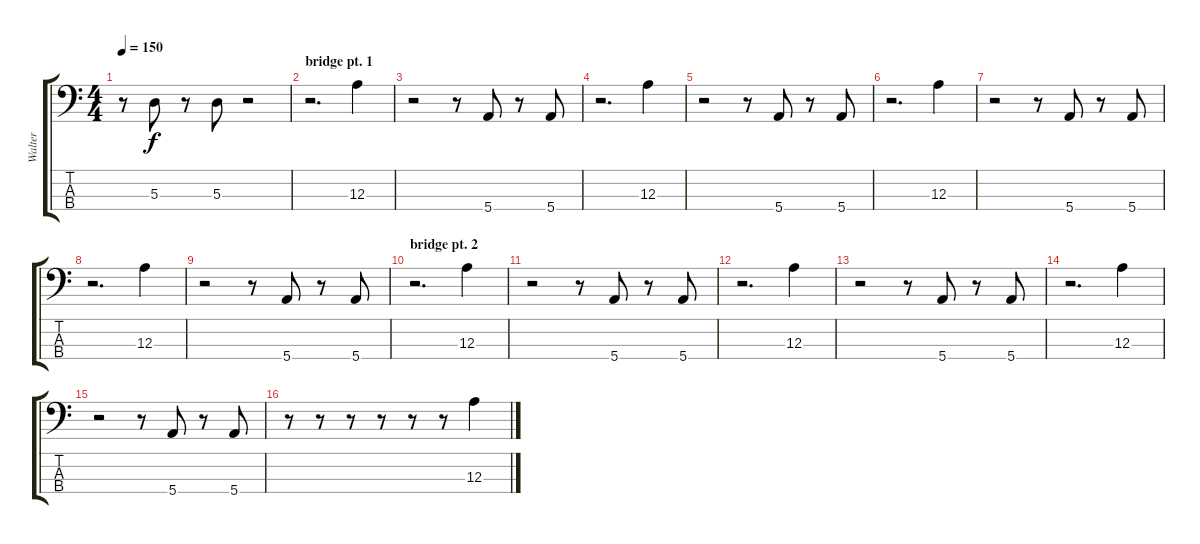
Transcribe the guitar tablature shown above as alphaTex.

\track ("Walter" "Walter") {instrument electricbasspick}
\staff {score tabs}
\tuning (G2 D2 A1 E1) {hide}
\ts (4 4)
\tempo 150
\clef f4
\ks c
r.8{dy f} 5.3.8 r.8 5.3.8 r.2 |
\section ("" "bridge pt. 1")
r.2{d} 12.3.4 |
r.2 r.8 5.4.8 r.8 5.4.8 |
r.2{d} 12.3.4 |
r.2 r.8 5.4.8 r.8 5.4.8 |
r.2{d} 12.3.4 |
r.2 r.8 5.4.8 r.8 5.4.8 |
r.2{d} 12.3.4 |
r.2 r.8 5.4.8 r.8 5.4.8 |
\section ("" "bridge pt. 2")
r.2{d} 12.3.4 |
r.2 r.8 5.4.8 r.8 5.4.8 |
r.2{d} 12.3.4 |
r.2 r.8 5.4.8 r.8 5.4.8 |
r.2{d} 12.3.4 |
r.2 r.8 5.4.8 r.8 5.4.8 |
r.8 r.8 r.8 r.8 r.8 r.8 12.3.4
